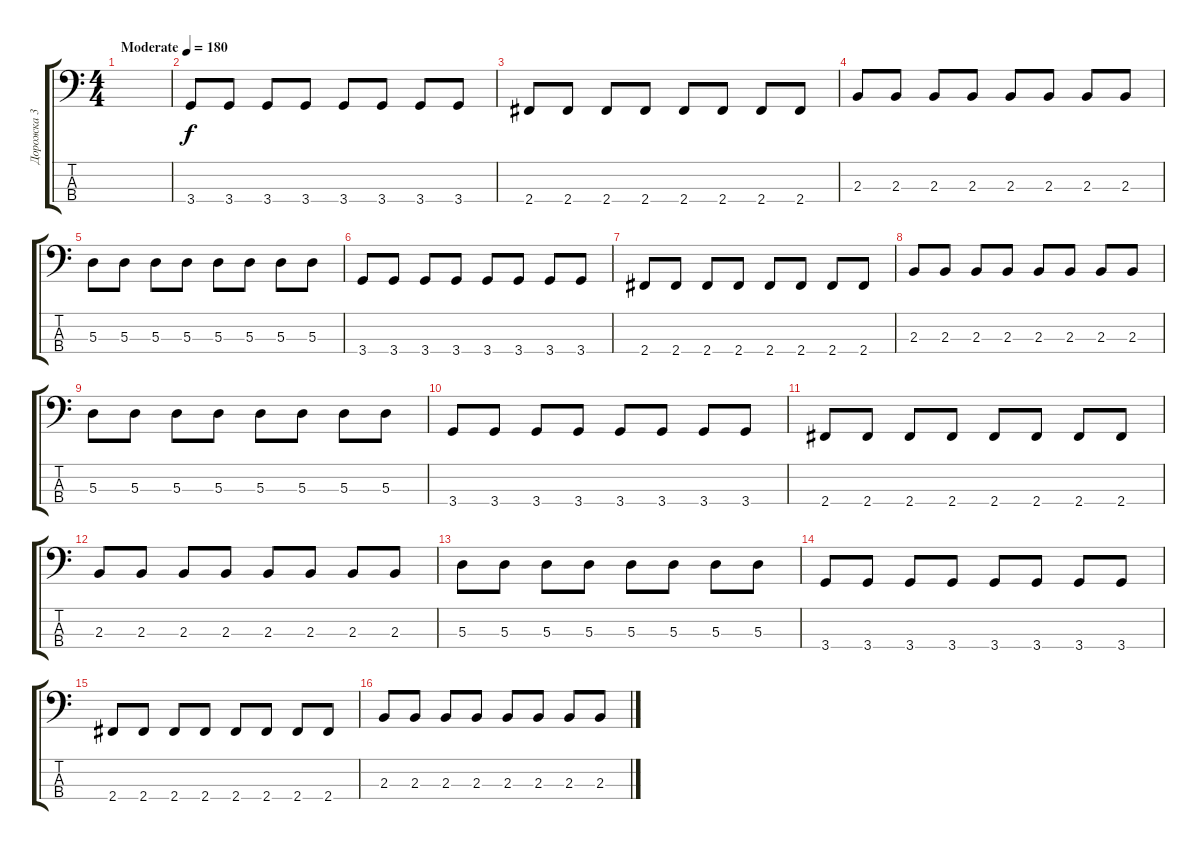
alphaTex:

\track ("Дорожка 3" "Дорожка 3") {instrument slapbass2}
\staff {score tabs}
\tuning (G2 D2 A1 E1) {hide}
\ts (4 4)
\tempo (180 "Moderate")
\clef f4
\ks c
|
3.4.8 3.4.8 3.4.8 3.4.8 3.4.8 3.4.8 3.4.8 3.4.8 |
2.4.8 2.4.8 2.4.8 2.4.8 2.4.8 2.4.8 2.4.8 2.4.8 |
2.3.8 2.3.8 2.3.8 2.3.8 2.3.8 2.3.8 2.3.8 2.3.8 |
5.3.8 5.3.8 5.3.8 5.3.8 5.3.8 5.3.8 5.3.8 5.3.8 |
3.4.8 3.4.8 3.4.8 3.4.8 3.4.8 3.4.8 3.4.8 3.4.8 |
2.4.8 2.4.8 2.4.8 2.4.8 2.4.8 2.4.8 2.4.8 2.4.8 |
2.3.8 2.3.8 2.3.8 2.3.8 2.3.8 2.3.8 2.3.8 2.3.8 |
5.3.8 5.3.8 5.3.8 5.3.8 5.3.8 5.3.8 5.3.8 5.3.8 |
3.4.8 3.4.8 3.4.8 3.4.8 3.4.8 3.4.8 3.4.8 3.4.8 |
2.4.8 2.4.8 2.4.8 2.4.8 2.4.8 2.4.8 2.4.8 2.4.8 |
2.3.8 2.3.8 2.3.8 2.3.8 2.3.8 2.3.8 2.3.8 2.3.8 |
5.3.8 5.3.8 5.3.8 5.3.8 5.3.8 5.3.8 5.3.8 5.3.8 |
3.4.8 3.4.8 3.4.8 3.4.8 3.4.8 3.4.8 3.4.8 3.4.8 |
2.4.8 2.4.8 2.4.8 2.4.8 2.4.8 2.4.8 2.4.8 2.4.8 |
2.3.8 2.3.8 2.3.8 2.3.8 2.3.8 2.3.8 2.3.8 2.3.8
